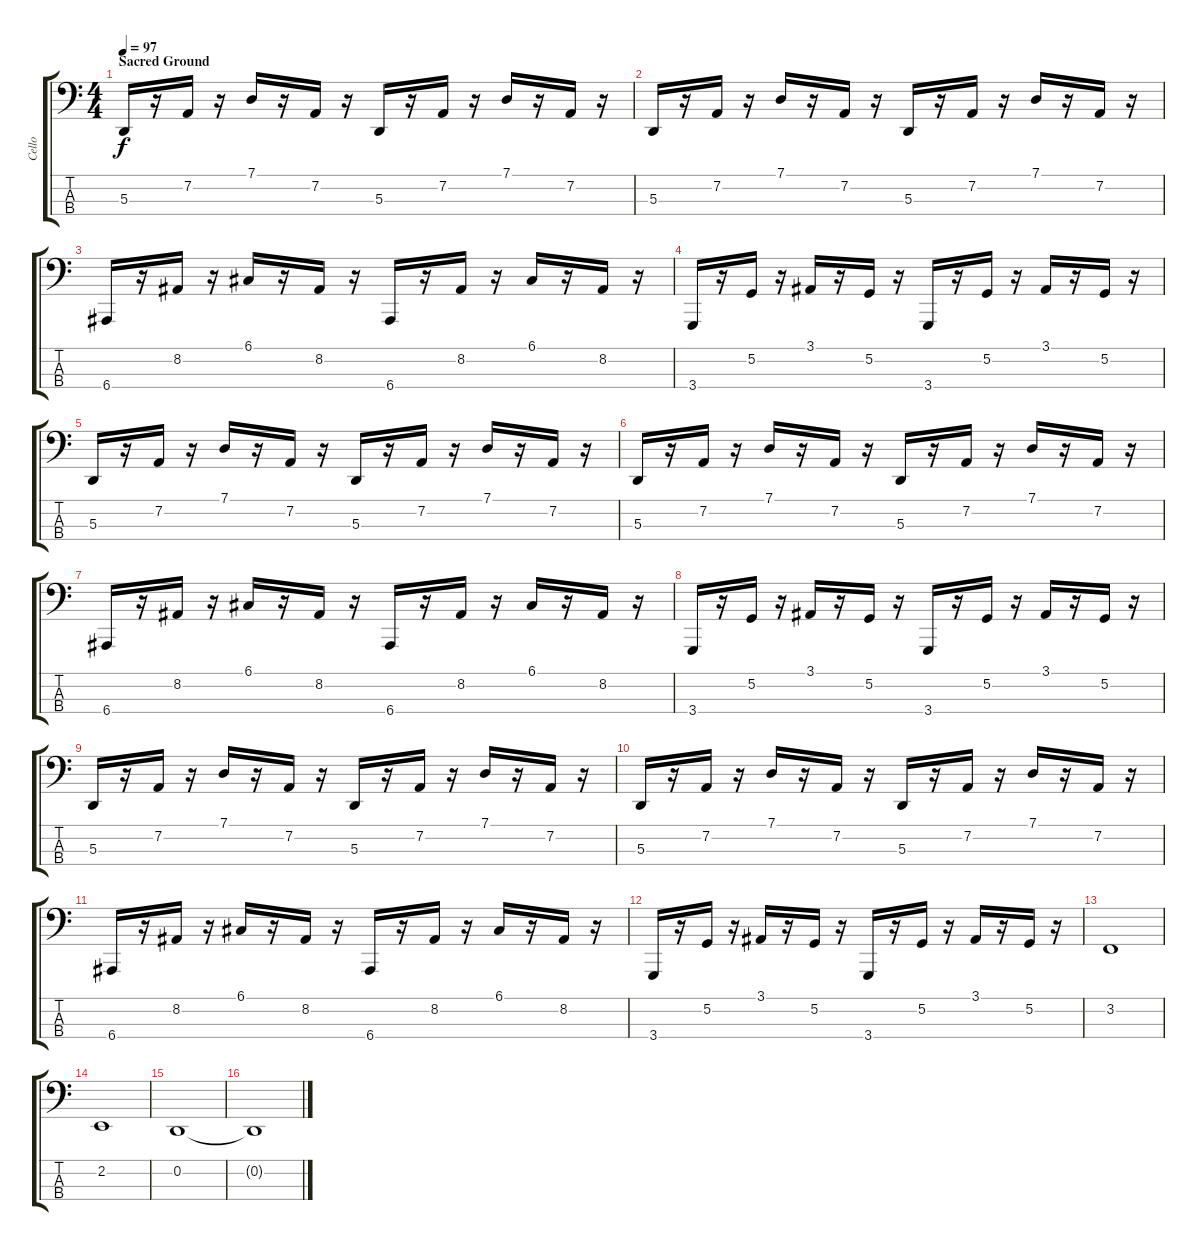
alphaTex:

\track ("Cello" "Cello") {instrument cello}
\staff {score tabs}
\tuning (G2 D2 A1 E1) {hide}
\ts (4 4)
\section ("" "Sacred Ground")
\tempo 97
\clef f4
\ks c
5.3.16{dy f instrument cello} r.16 7.2.16 r.16 7.1.16 r.16 7.2.16 r.16 5.3.16 r.16 7.2.16 r.16 7.1.16 r.16 7.2.16 r.16 |
5.3.16 r.16 7.2.16 r.16 7.1.16 r.16 7.2.16 r.16 5.3.16 r.16 7.2.16 r.16 7.1.16 r.16 7.2.16 r.16 |
6.4.16 r.16 8.2.16 r.16 6.1.16 r.16 8.2.16 r.16 6.4.16 r.16 8.2.16 r.16 6.1.16 r.16 8.2.16 r.16 |
3.4.16 r.16 5.2.16 r.16 3.1.16 r.16 5.2.16 r.16 3.4.16 r.16 5.2.16 r.16 3.1.16 r.16 5.2.16 r.16 |
5.3.16 r.16 7.2.16 r.16 7.1.16 r.16 7.2.16 r.16 5.3.16 r.16 7.2.16 r.16 7.1.16 r.16 7.2.16 r.16 |
5.3.16 r.16 7.2.16 r.16 7.1.16 r.16 7.2.16 r.16 5.3.16 r.16 7.2.16 r.16 7.1.16 r.16 7.2.16 r.16 |
6.4.16 r.16 8.2.16 r.16 6.1.16 r.16 8.2.16 r.16 6.4.16 r.16 8.2.16 r.16 6.1.16 r.16 8.2.16 r.16 |
3.4.16 r.16 5.2.16 r.16 3.1.16 r.16 5.2.16 r.16 3.4.16 r.16 5.2.16 r.16 3.1.16 r.16 5.2.16 r.16 |
5.3.16 r.16 7.2.16 r.16 7.1.16 r.16 7.2.16 r.16 5.3.16 r.16 7.2.16 r.16 7.1.16 r.16 7.2.16 r.16 |
5.3.16 r.16 7.2.16 r.16 7.1.16 r.16 7.2.16 r.16 5.3.16 r.16 7.2.16 r.16 7.1.16 r.16 7.2.16 r.16 |
6.4.16 r.16 8.2.16 r.16 6.1.16 r.16 8.2.16 r.16 6.4.16 r.16 8.2.16 r.16 6.1.16 r.16 8.2.16 r.16 |
3.4.16 r.16 5.2.16 r.16 3.1.16 r.16 5.2.16 r.16 3.4.16 r.16 5.2.16 r.16 3.1.16 r.16 5.2.16 r.16 |
3.2.1 |
2.2.1 |
0.2.1 |
0.2{t}.1
